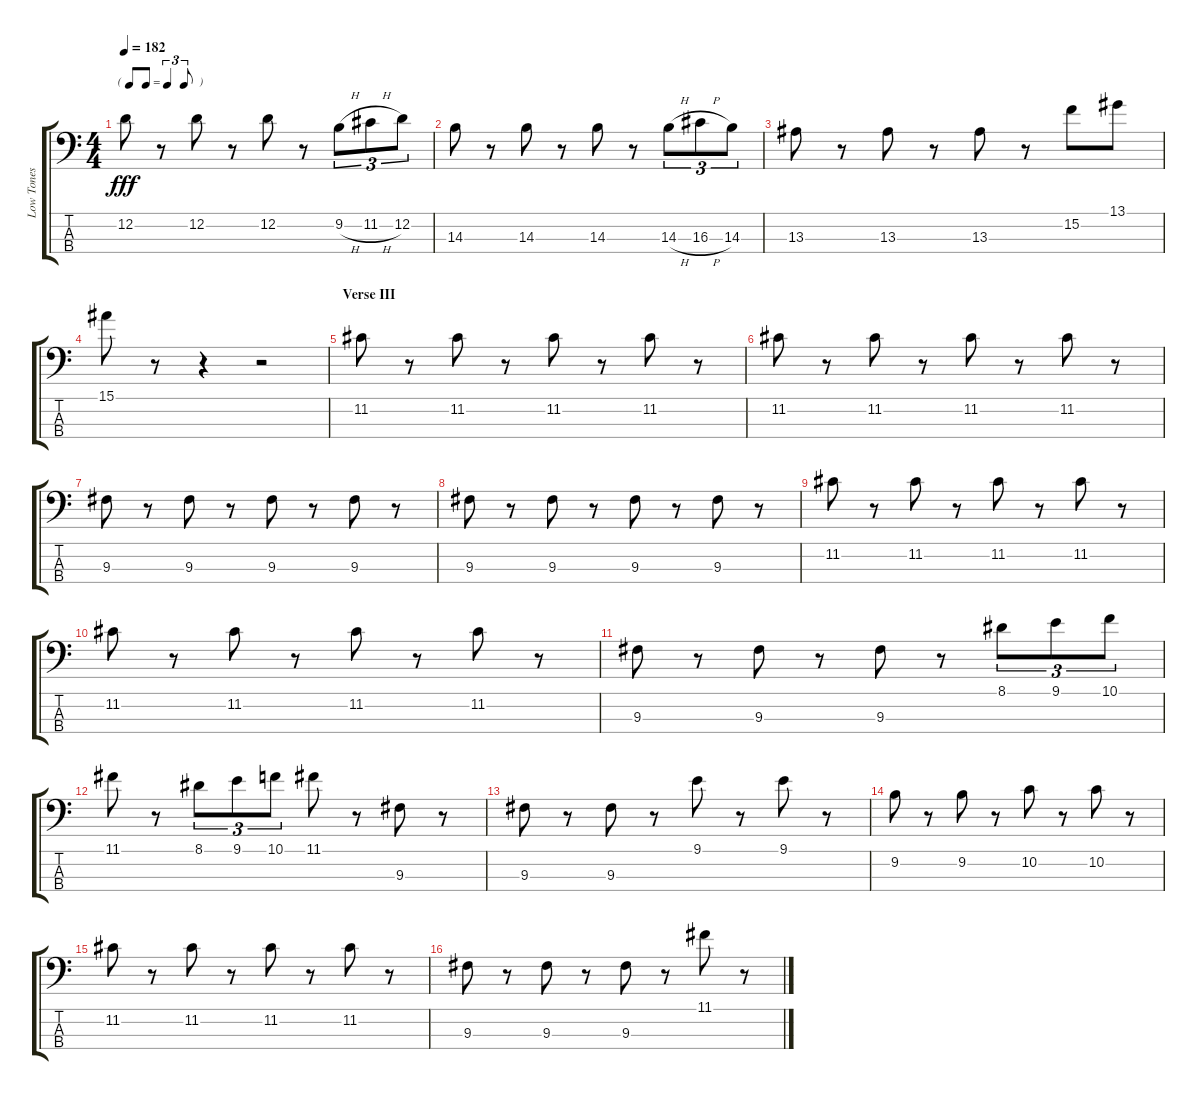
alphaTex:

\track ("Low Tones" "Low Tones") {instrument acousticbass}
\staff {score tabs}
\tuning (G2 D2 A1 E1) {hide}
\ts (4 4)
\tf triplet8th
\tempo 182
\clef f4
\ks c
12.2.8{dy fff} r.8 12.2.8 r.8 12.2.8 r.8 9.2{h}.8{tu (3 2)} 11.2{h}.8{tu (3 2)} 12.2.8{tu (3 2)} |
14.3.8 r.8 14.3.8 r.8 14.3.8 r.8 14.3{h}.8{tu (3 2)} 16.3{h}.8{tu (3 2)} 14.3.8{tu (3 2)} |
13.3.8 r.8 13.3.8 r.8 13.3.8 r.8 15.2.8 13.1.8 |
15.1.8 r.8 r.4 r.2 |
\section ("" "Verse III")
11.2.8 r.8 11.2.8 r.8 11.2.8 r.8 11.2.8 r.8 |
11.2.8 r.8 11.2.8 r.8 11.2.8 r.8 11.2.8 r.8 |
9.3.8 r.8 9.3.8 r.8 9.3.8 r.8 9.3.8 r.8 |
9.3.8 r.8 9.3.8 r.8 9.3.8 r.8 9.3.8 r.8 |
11.2.8 r.8 11.2.8 r.8 11.2.8 r.8 11.2.8 r.8 |
11.2.8 r.8 11.2.8 r.8 11.2.8 r.8 11.2.8 r.8 |
9.3.8 r.8 9.3.8 r.8 9.3.8 r.8 8.1.8{tu (3 2)} 9.1.8{tu (3 2)} 10.1.8{tu (3 2)} |
11.1.8 r.8 8.1.8{tu (3 2)} 9.1.8{tu (3 2)} 10.1.8{tu (3 2)} 11.1.8 r.8 9.3.8 r.8 |
9.3.8 r.8 9.3.8 r.8 9.1.8 r.8 9.1.8 r.8 |
9.2.8 r.8 9.2.8 r.8 10.2.8 r.8 10.2.8 r.8 |
11.2.8 r.8 11.2.8 r.8 11.2.8 r.8 11.2.8 r.8 |
9.3.8 r.8 9.3.8 r.8 9.3.8 r.8 11.1.8 r.8
